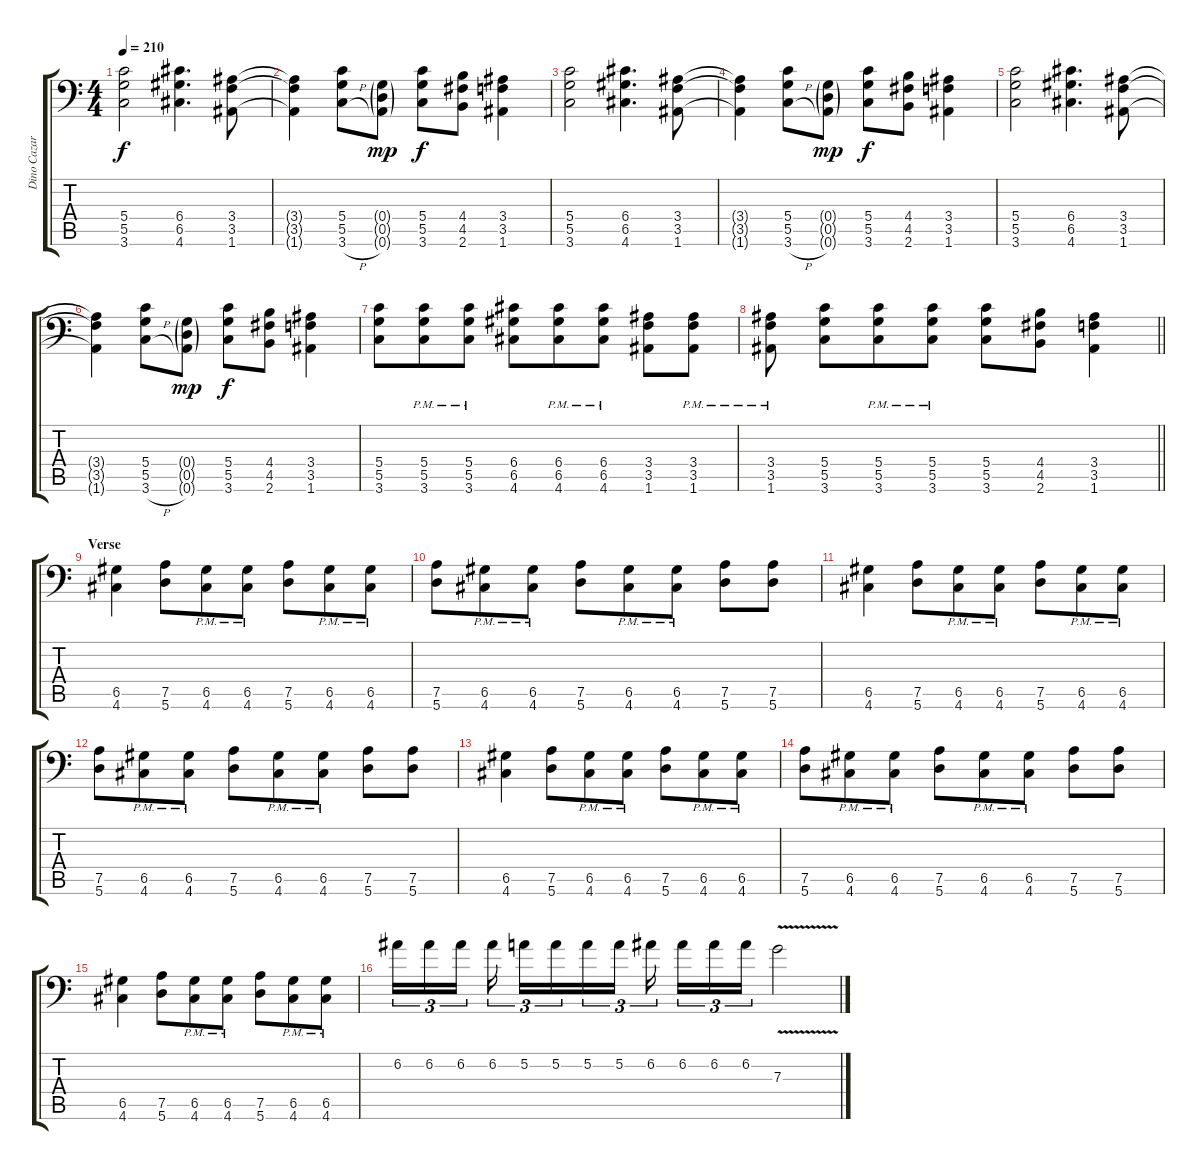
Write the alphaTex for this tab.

\track ("Dino Cazares" "Dino Cazar") {instrument distortionguitar}
\staff {score tabs}
\tuning (A3 E3 C3 G2 D2 A1) {hide}
\ts (4 4)
\tempo 210
\clef f4
\ks c
(5.4 5.5 3.6).2{dy f} (6.4 6.5 4.6).4{d} (3.4 3.5 1.6).8 |
(3.4{t} 3.5{t} 1.6{t}).4 (5.4 5.5 3.6{h}).8 (0.4{g} 0.5{g} 0.6{g}).8{dy mp} (5.4 5.5 3.6).8{dy f} (4.4 4.5 2.6).8 (3.4 3.5 1.6).4 |
(5.4 5.5 3.6).2 (6.4 6.5 4.6).4{d} (3.4 3.5 1.6).8 |
(3.4{t} 3.5{t} 1.6{t}).4 (5.4 5.5 3.6{h}).8 (0.4{g} 0.5{g} 0.6{g}).8{dy mp} (5.4 5.5 3.6).8{dy f} (4.4 4.5 2.6).8 (3.4 3.5 1.6).4 |
(5.4 5.5 3.6).2 (6.4 6.5 4.6).4{d} (3.4 3.5 1.6).8 |
(3.4{t} 3.5{t} 1.6{t}).4 (5.4 5.5 3.6{h}).8 (0.4{g} 0.5{g} 0.6{g}).8{dy mp} (5.4 5.5 3.6).8{dy f} (4.4 4.5 2.6).8 (3.4 3.5 1.6).4 |
(5.4 5.5 3.6).8 (5.4{pm} 5.5{pm} 3.6{pm}).8{beam merge} (5.4{pm} 5.5{pm} 3.6{pm}).8{beam split} (6.4 6.5 4.6).8{beam merge} (6.4{pm} 6.5{pm} 4.6{pm}).8 (6.4{pm} 6.5{pm} 4.6{pm}).8{beam split} (3.4 3.5 1.6).8 (3.4{pm} 3.5{pm} 1.6{pm}).8 |
\barLineRight lightlight
(3.4{pm} 3.5{pm} 1.6{pm}).8{beam split} (5.4 5.5 3.6).8{beam merge} (5.4{pm} 5.5{pm} 3.6{pm}).8 (5.4{pm} 5.5{pm} 3.6{pm}).8{beam split} (5.4 5.5 3.6).8 (4.4 4.5 2.6).8 (3.4 3.5 1.6).4 |
\section ("" "Verse")
(6.5 4.6).4 (7.5 5.6).8 (6.5{pm} 4.6{pm}).8{beam merge} (6.5{pm} 4.6{pm}).8{beam split} (7.5 5.6).8{beam merge} (6.5{pm} 4.6{pm}).8 (6.5{pm} 4.6{pm}).8 |
(7.5 5.6).8 (6.5{pm} 4.6{pm}).8{beam merge} (6.5{pm} 4.6{pm}).8{beam split} (7.5 5.6).8{beam merge} (6.5{pm} 4.6{pm}).8 (6.5{pm} 4.6{pm}).8{beam split} (7.5 5.6).8 (7.5 5.6).8 |
(6.5 4.6).4 (7.5 5.6).8 (6.5{pm} 4.6{pm}).8{beam merge} (6.5{pm} 4.6{pm}).8{beam split} (7.5 5.6).8{beam merge} (6.5{pm} 4.6{pm}).8 (6.5{pm} 4.6{pm}).8 |
(7.5 5.6).8 (6.5{pm} 4.6{pm}).8{beam merge} (6.5{pm} 4.6{pm}).8{beam split} (7.5 5.6).8{beam merge} (6.5{pm} 4.6{pm}).8 (6.5{pm} 4.6{pm}).8{beam split} (7.5 5.6).8 (7.5 5.6).8 |
(6.5 4.6).4 (7.5 5.6).8 (6.5{pm} 4.6{pm}).8{beam merge} (6.5{pm} 4.6{pm}).8{beam split} (7.5 5.6).8{beam merge} (6.5{pm} 4.6{pm}).8 (6.5{pm} 4.6{pm}).8 |
(7.5 5.6).8 (6.5{pm} 4.6{pm}).8{beam merge} (6.5{pm} 4.6{pm}).8{beam split} (7.5 5.6).8{beam merge} (6.5{pm} 4.6{pm}).8 (6.5{pm} 4.6{pm}).8{beam split} (7.5 5.6).8 (7.5 5.6).8 |
(6.5 4.6).4 (7.5 5.6).8 (6.5{pm} 4.6{pm}).8{beam merge} (6.5{pm} 4.6{pm}).8{beam split} (7.5 5.6).8{beam merge} (6.5{pm} 4.6{pm}).8 (6.5{pm} 4.6{pm}).8 |
6.2.16{tu (3 2)} 6.2.16{tu (3 2)} 6.2.16{tu (3 2)} 6.2.16{tu (3 2) beam split} 5.2.16{tu (3 2)} 5.2.16{tu (3 2) beam merge} 5.2.16{tu (3 2)} 5.2.16{tu (3 2) beam split} 6.2.16{tu (3 2)} 6.2.16{tu (3 2)} 6.2.16{tu (3 2)} 6.2.16{tu (3 2)} 7.3{v}.2
